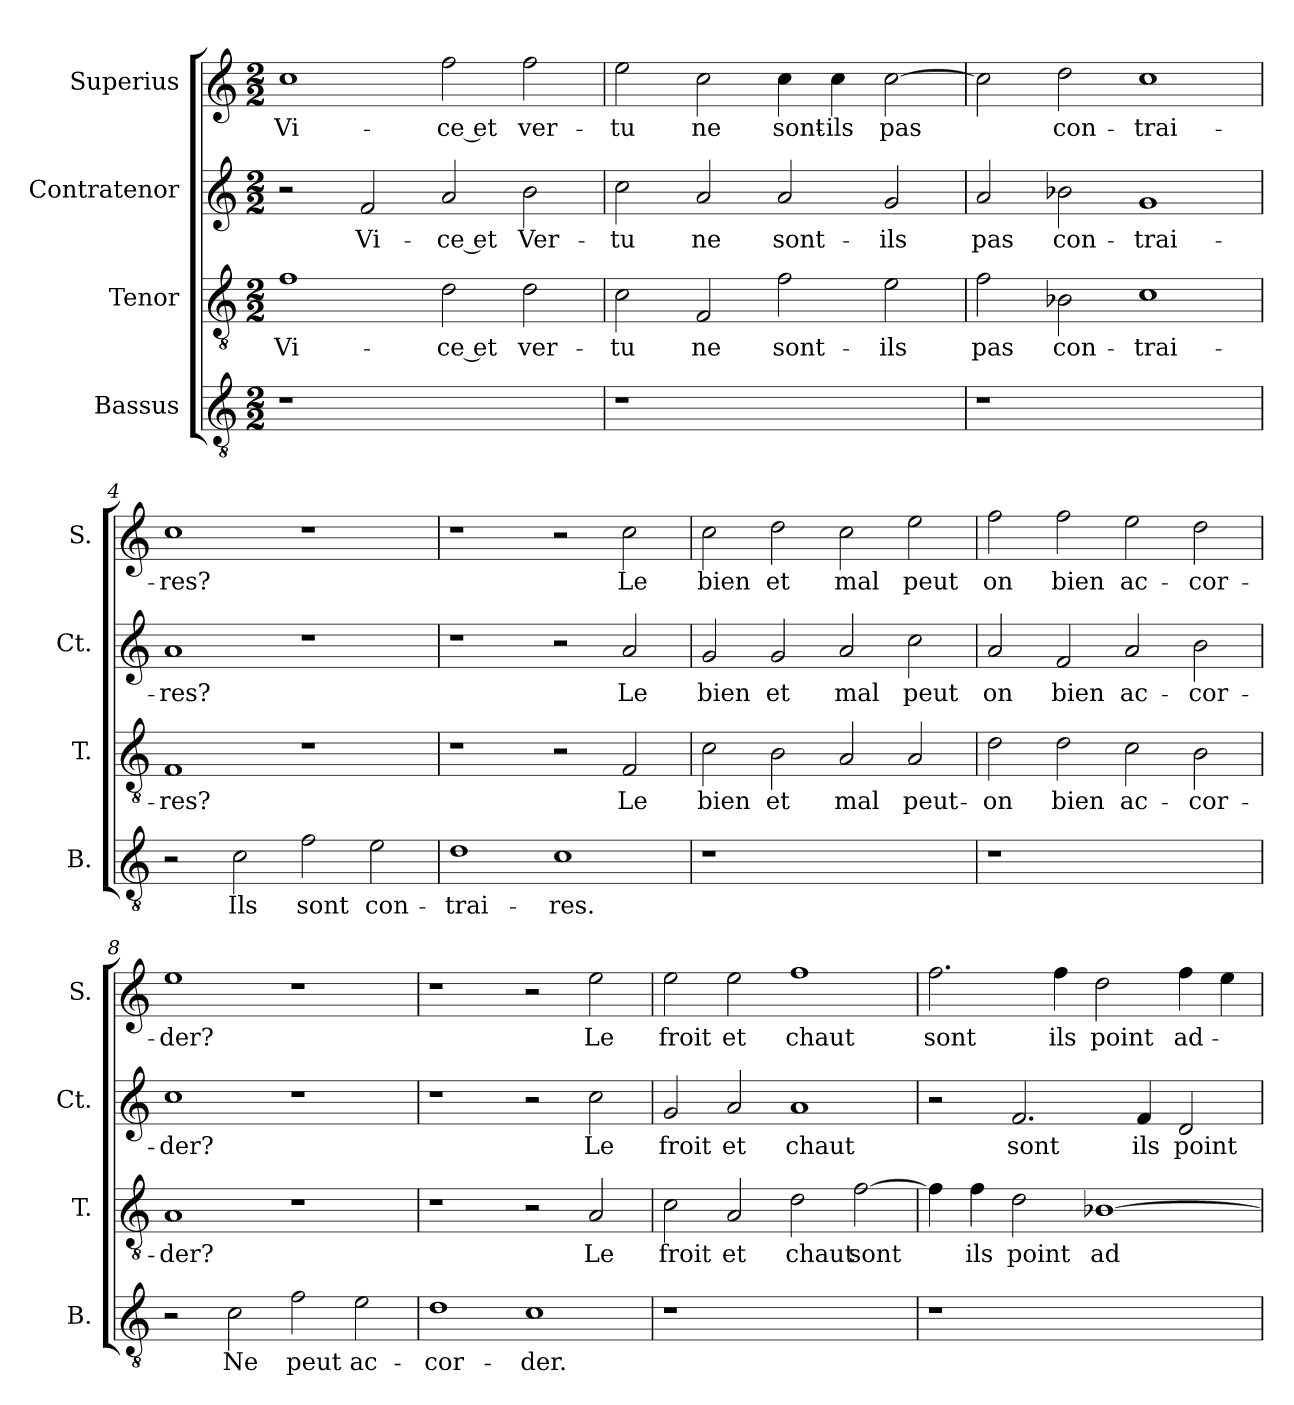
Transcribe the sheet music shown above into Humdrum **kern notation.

**kern	**text	**kern	**text	**kern	**text	**kern	**text
*part4	*part4	*part3	*part3	*part2	*part2	*part1	*part1
*staff4	*staff4	*staff3	*staff3	*staff2	*staff2	*staff1	*staff1
*I"Bassus	*	*I"Tenor	*	*I"Contratenor	*	*I"Superius	*
*I'B.	*	*I'T.	*	*I'Ct.	*	*I'S.	*
*clefGv2	*	*clefGv2	*	*clefG2	*	*clefG2	*
*ITrd7c12	*	*ITrd7c12	*	*	*	*	*
*k[]	*	*k[]	*	*k[]	*	*k[]	*
*C:	*	*C:	*	*C:	*	*C:	*
*M2/2	*	*M2/2	*	*M2/2	*	*M2/2	*
=1	=1	=1	=1	=1	=1	=1	=1
1r	.	1F\	Vi-	2r	.	1cc\	Vi-
.	.	.	.	2f/	Vi-	.	.
1ryy	.	2D\	-ce et	2a/	-ce et	2ff\	-ce et
.	.	2D\	ver-	2b\	Ver-	2ff\	ver-
=2	=2	=2	=2	=2	=2	=2	=2
1r	.	2C\	-tu	2cc\	-tu	2ee\	-tu
.	.	2FF/	ne	2a/	ne	2cc\	ne
1ryy	.	2F\	sont-	2a/	sont-	4cc\	sont-
.	.	.	.	.	.	4cc\	-ils
.	.	2E\	-ils	2g/	-ils	[2cc\	pas
=3	=3	=3	=3	=3	=3	=3	=3
1r	.	2F\	pas	2a/	pas	2cc\]	.
.	.	2BB-X\	con-	2b-X\	con-	2dd\	con-
1ryy	.	1C\	-trai-	1g/	-trai-	1cc\	-trai-
=4	=4	=4	=4	=4	=4	=4	=4
2r	.	1FF/	-res?	1a/	-res?	1cc\	-res?
2C\	Ils	.	.	.	.	.	.
2F\	sont	1r	.	1r	.	1r	.
2E\	con-	.	.	.	.	.	.
!!LO:LB:g=z
=5	=5	=5	=5	=5	=5	=5	=5
1D\	-trai-	1r	.	1r	.	1r	.
1C\	-res.	2r	.	2r	.	2r	.
.	.	2FF/	Le	2a/	Le	2cc\	Le
=6	=6	=6	=6	=6	=6	=6	=6
1r	.	2C\	bien	2g/	bien	2cc\	bien
.	.	2BB\	et	2g/	et	2dd\	et
1ryy	.	2AA/	mal	2a/	mal	2cc\	mal
.	.	2AA/	peut-	2cc\	peut	2ee\	peut
=7	=7	=7	=7	=7	=7	=7	=7
1r	.	2D\	-on	2a/	on	2ff\	on
.	.	2D\	bien	2f/	bien	2ff\	bien
1ryy	.	2C\	ac-	2a/	ac-	2ee\	ac-
.	.	2BB\	-cor-	2b\	-cor-	2dd\	-cor-
=8	=8	=8	=8	=8	=8	=8	=8
2r	.	1AA/	-der?	1cc\	-der?	1ee\	-der?
2C\	Ne	.	.	.	.	.	.
2F\	peut	1r	.	1r	.	1r	.
2E\	ac-	.	.	.	.	.	.
!!LO:LB:g=z
=9	=9	=9	=9	=9	=9	=9	=9
1D\	-cor-	1r	.	1r	.	1r	.
1C\	-der.	2r	.	2r	.	2r	.
.	.	2AA/	Le	2cc\	Le	2ee\	Le
=10	=10	=10	=10	=10	=10	=10	=10
1r	.	2C\	froit	2g/	froit	2ee\	froit
.	.	2AA/	et	2a/	et	2ee\	et
1ryy	.	2D\	chaut	1a/	chaut	1ff\	chaut
.	.	[2F\	sont	.	.	.	.
=11	=11	=11	=11	=11	=11	=11	=11
1r	.	4F\]	.	2r	.	2.ff\	sont
.	.	4F\	ils	.	.	.	.
.	.	2D\	point	2.f/	sont	.	.
.	.	.	.	.	.	4ff\	ils
1ryy	.	[1BB-X\	ad-	.	.	2dd\	point
.	.	.	.	4f/	ils	.	.
.	.	.	.	2d/	point	4ff\	ad-
.	.	.	.	.	.	4ee\	.
=	=	=	=	=	=	=	=
*-	*-	*-	*-	*-	*-	*-	*-
